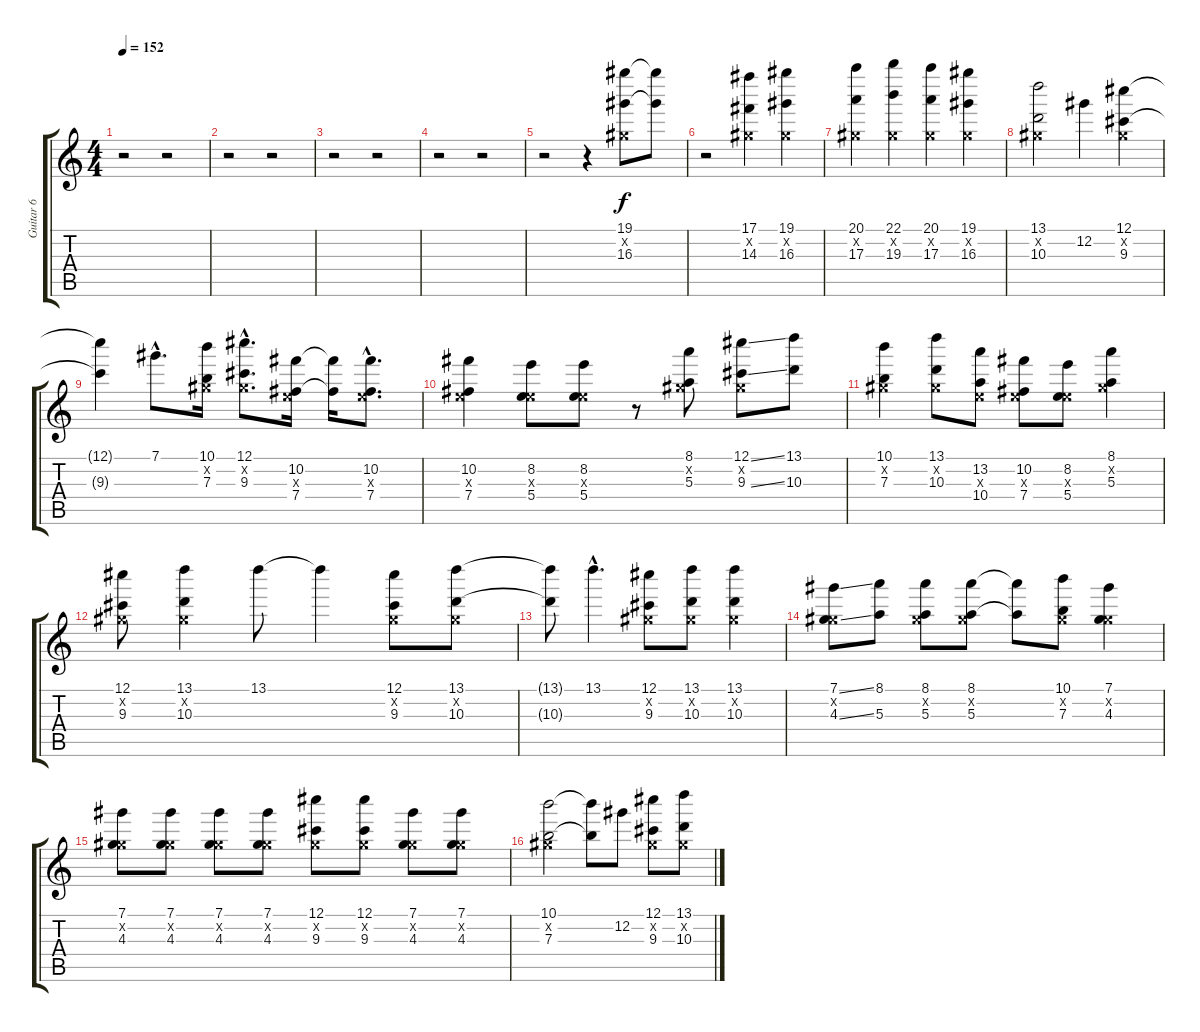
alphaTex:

\track ("Guitar 6" "Guitar 6") {instrument overdrivenguitar}
\staff {score tabs}
\tuning (Db5 Ab4 E4 B3 Gb3 Db3) {hide}
\ts (4 4)
\tempo 152
\clef g2
\ks c
r.2{dy f} r.2 |
r.2 r.2 |
r.2 r.2 |
r.2 r.2 |
r.2 r.4 (19.1 0.2{x} 16.3).8 (19.1{t} 16.3{t}).8 |
r.2 (17.1 0.2{x} 14.3).4 (19.1 0.2{x} 16.3).4 |
(20.1 0.2{x} 17.3).4 (22.1 0.2{x} 19.3).4 (20.1 0.2{x} 17.3).4 (19.1 0.2{x} 16.3).4 |
(13.1 0.2{x} 10.3).2 12.2.4 (12.1 0.2{x} 9.3).4 |
(12.1{t} 9.3{t}).4 7.1{hac}.8{d} (10.1 0.2{x} 7.3).16 (12.1{hac} 0.2{hac x} 9.3{hac}).8{d} (10.2 0.3{x} 7.4).16 (10.2{t} 7.4{t}).16 (10.2{hac} 0.3{hac x} 7.4{hac}).8{d} |
(10.2 0.3{x} 7.4).4 (8.2 0.3{x} 5.4).8 (8.2 0.3{x} 5.4).8 r.8 (8.1 0.2{x} 5.3).8 (12.1{ss} 0.2{x} 9.3{ss}).8 (13.1 10.3).8 |
(10.1 0.2{x} 7.3).4 (13.1 0.2{x} 10.3).8 (13.2 0.3{x} 10.4).8 (10.2 0.3{x} 7.4).8 (8.2 0.3{x} 5.4).8 (8.1 0.2{x} 5.3).4 |
(12.1 0.2{x} 9.3).8 (13.1 0.2{x} 10.3).4 13.1.8 13.1{t}.4 (12.1 0.2{x} 9.3).8 (13.1 0.2{x} 10.3).8 |
(13.1{t} 10.3{t}).8 13.1{hac}.4{d} (12.1 0.2{x} 9.3).8 (13.1 0.2{x} 10.3).8 (13.1 0.2{x} 10.3).4 |
(7.1{ss} 0.2{x} 4.3{ss}).8 (8.1 5.3).8 (8.1 0.2{x} 5.3).8 (8.1 0.2{x} 5.3).8 (8.1{t} 5.3{t}).8 (10.1 0.2{x} 7.3).8 (7.1 0.2{x} 4.3).4 |
(7.1 0.2{x} 4.3).8 (7.1 0.2{x} 4.3).8 (7.1 0.2{x} 4.3).8 (7.1 0.2{x} 4.3).8 (12.1 0.2{x} 9.3).8 (12.1 0.2{x} 9.3).8 (7.1 0.2{x} 4.3).8 (7.1 0.2{x} 4.3).8 |
(10.1 0.2{x} 7.3).2 (10.1{t} 7.3{t}).8 12.2.8 (12.1 0.2{x} 9.3).8 (13.1 0.2{x} 10.3).8
